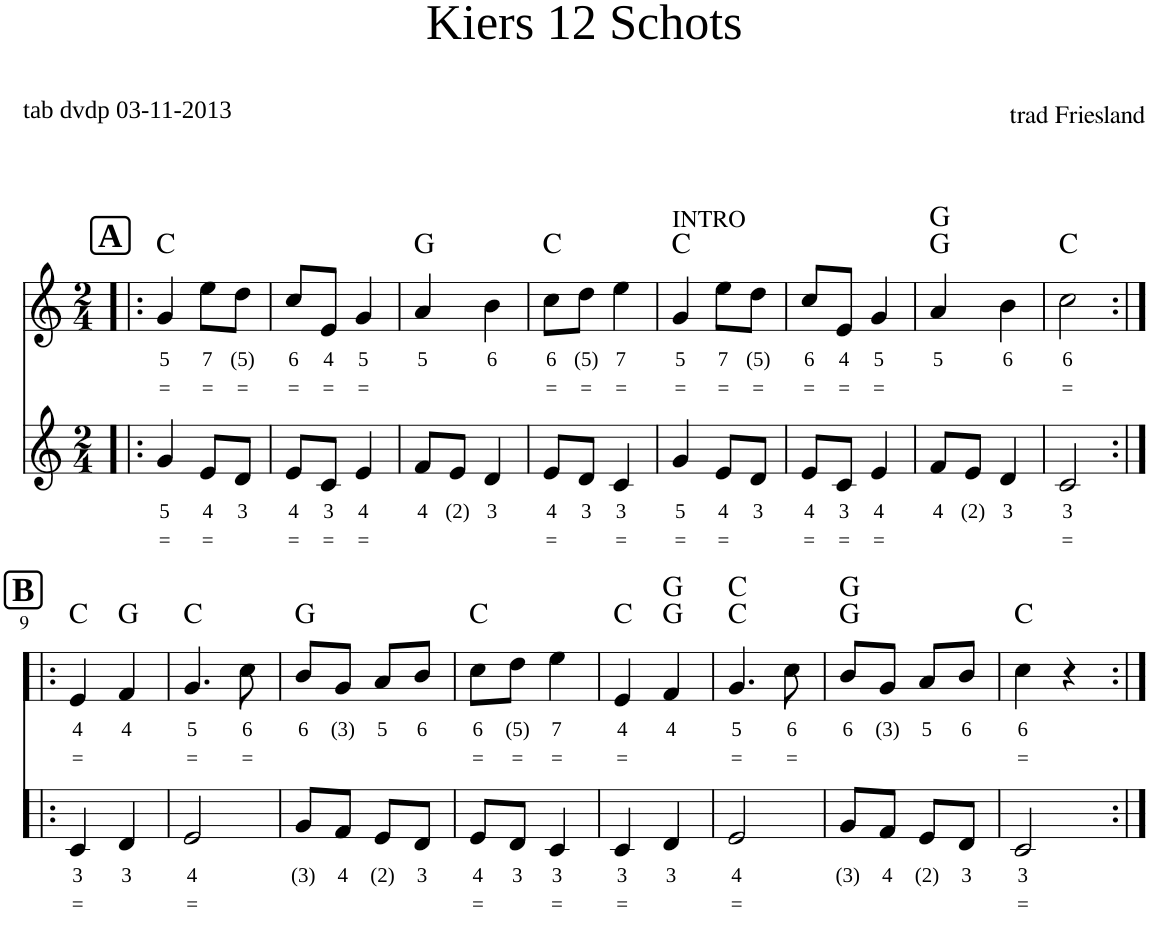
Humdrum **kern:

**kern	**text	**text	**kern	**text	**text	**harte
*part2	*part2	*part2	*part1	*part1	*part1	*part1
*staff2	*staff2	*staff2	*staff1	*staff1	*staff1	*
*I"Voice	*	*	*I"Violin	*	*	*
*clefG2	*	*	*clefG2	*	*	*
*k[]	*	*	*k[]	*	*	*
*M2/4	*	*	*M2/4	*	*	*
!!LO:REH:place=s1:a:B:cj:fs=14:t=A
=1!|:	=1!|:	=1!|:	=1!|:	=1!|:	=1!|:	=1!|:
!	!LO:LY:b	!LO:LY:b	!	!LO:LY:b	!LO:LY:b	!
4g/	5	=	4g/	5	=	C:maj
!	!LO:LY:b	!LO:LY:b	!	!LO:LY:b	!LO:LY:b	!
8e/L	4	=	8ee\L	7	=	.
!	!LO:LY:b	!	!	!LO:LY:b	!LO:LY:b	!
8d/J	3	.	8dd\J	(5)	=	.
=2	=2	=2	=2	=2	=2	=2
!	!LO:LY:b	!LO:LY:b	!	!LO:LY:b	!LO:LY:b	!
8e/L	4	=	8cc/L	6	=	.
!	!LO:LY:b	!LO:LY:b	!	!LO:LY:b	!LO:LY:b	!
8c/J	3	=	8e/J	4	=	.
!	!LO:LY:b	!LO:LY:b	!	!LO:LY:b	!LO:LY:b	!
4e/	4	=	4g/	5	=	.
=3	=3	=3	=3	=3	=3	=3
!	!LO:LY:b	!	!	!LO:LY:b	!	!
8f/L	4	.	4a/	5	.	G:maj
!	!LO:LY:b	!	!	!	!	!
8e/J	(2)	.	.	.	.	.
!	!LO:LY:b	!	!	!LO:LY:b	!	!
4d/	3	.	4b\	6	.	.
=4	=4	=4	=4	=4	=4	=4
!	!LO:LY:b	!LO:LY:b	!	!LO:LY:b	!LO:LY:b	!
8e/L	4	=	8cc\L	6	=	C:maj
!	!LO:LY:b	!	!	!LO:LY:b	!LO:LY:b	!
8d/J	3	.	8dd\J	(5)	=	.
!	!LO:LY:b	!LO:LY:b	!	!LO:LY:b	!LO:LY:b	!
4c/	3	=	4ee\	7	=	.
=5	=5	=5	=5	=5	=5	=5
!	!	!	!LO:TX:a:t=INTRO	!	!	!
!	!LO:LY:b	!LO:LY:b	!	!LO:LY:b	!LO:LY:b	!
4g/	5	=	4g/	5	=	C:maj
!	!LO:LY:b	!LO:LY:b	!	!LO:LY:b	!LO:LY:b	!
8e/L	4	=	8ee\L	7	=	.
!	!LO:LY:b	!	!	!LO:LY:b	!LO:LY:b	!
8d/J	3	.	8dd\J	(5)	=	.
=6	=6	=6	=6	=6	=6	=6
!	!LO:LY:b	!LO:LY:b	!	!LO:LY:b	!LO:LY:b	!
8e/L	4	=	8cc/L	6	=	.
!	!LO:LY:b	!LO:LY:b	!	!LO:LY:b	!LO:LY:b	!
8c/J	3	=	8e/J	4	=	.
!	!LO:LY:b	!LO:LY:b	!	!LO:LY:b	!LO:LY:b	!
4e/	4	=	4g/	5	=	.
=7	=7	=7	=7	=7	=7	=7
!	!LO:LY:b	!	!	!LO:LY:b	!	!
8f/L	4	.	4a/	5	.	G:maj G:maj
!	!LO:LY:b	!	!	!	!	!
8e/J	(2)	.	.	.	.	.
!	!LO:LY:b	!	!	!LO:LY:b	!	!
4d/	3	.	4b\	6	.	.
=8	=8	=8	=8	=8	=8	=8
!	!LO:LY:b	!LO:LY:b	!	!LO:LY:b	!LO:LY:b	!
2c/	3	=	2cc\	6	=	C:maj
!!LO:LB:g=z
!!LO:REH:place=s1:a:B:cj:fs=14:t=B
=9:|!|:	=9:|!|:	=9:|!|:	=9:|!|:	=9:|!|:	=9:|!|:	=9:|!|:
!	!LO:LY:b	!LO:LY:b	!	!LO:LY:b	!LO:LY:b	!
4c/	3	=	4e/	4	=	C:maj
!	!LO:LY:b	!	!	!LO:LY:b	!	!
4d/	3	.	4f/	4	.	G:maj
=10	=10	=10	=10	=10	=10	=10
!	!LO:LY:b	!LO:LY:b	!	!LO:LY:b	!LO:LY:b	!
2e/	4	=	4.g/	5	=	C:maj
!	!	!	!	!LO:LY:b	!LO:LY:b	!
.	.	.	8cc\	6	=	.
=11	=11	=11	=11	=11	=11	=11
!	!LO:LY:b	!	!	!LO:LY:b	!	!
8g/L	(3)	.	8b/L	6	.	G:maj
!	!LO:LY:b	!	!	!LO:LY:b	!	!
8f/J	4	.	8g/J	(3)	.	.
!	!LO:LY:b	!	!	!LO:LY:b	!	!
8e/L	(2)	.	8a/L	5	.	.
!	!LO:LY:b	!	!	!LO:LY:b	!	!
8d/J	3	.	8b/J	6	.	.
=12	=12	=12	=12	=12	=12	=12
!	!LO:LY:b	!LO:LY:b	!	!LO:LY:b	!LO:LY:b	!
8e/L	4	=	8cc\L	6	=	C:maj
!	!LO:LY:b	!	!	!LO:LY:b	!LO:LY:b	!
8d/J	3	.	8dd\J	(5)	=	.
!	!LO:LY:b	!LO:LY:b	!	!LO:LY:b	!LO:LY:b	!
4c/	3	=	4ee\	7	=	.
=13	=13	=13	=13	=13	=13	=13
!	!LO:LY:b	!LO:LY:b	!	!LO:LY:b	!LO:LY:b	!
4c/	3	=	4e/	4	=	C:maj
!	!LO:LY:b	!	!	!LO:LY:b	!	!
4d/	3	.	4f/	4	.	G:maj G:maj
=14	=14	=14	=14	=14	=14	=14
!	!LO:LY:b	!LO:LY:b	!	!LO:LY:b	!LO:LY:b	!
2e/	4	=	4.g/	5	=	C:maj C:maj
!	!	!	!	!LO:LY:b	!LO:LY:b	!
.	.	.	8cc\	6	=	.
=15	=15	=15	=15	=15	=15	=15
!	!LO:LY:b	!	!	!LO:LY:b	!	!
8g/L	(3)	.	8b/L	6	.	G:maj G:maj
!	!LO:LY:b	!	!	!LO:LY:b	!	!
8f/J	4	.	8g/J	(3)	.	.
!	!LO:LY:b	!	!	!LO:LY:b	!	!
8e/L	(2)	.	8a/L	5	.	.
!	!LO:LY:b	!	!	!LO:LY:b	!	!
8d/J	3	.	8b/J	6	.	.
=16	=16	=16	=16	=16	=16	=16
!	!LO:LY:b	!LO:LY:b	!	!LO:LY:b	!LO:LY:b	!
2c/	3	=	4cc\	6	=	C:maj
.	.	.	4r	.	.	.
=:|!	=:|!	=:|!	=:|!	=:|!	=:|!	=:|!
*-	*-	*-	*-	*-	*-	*-
